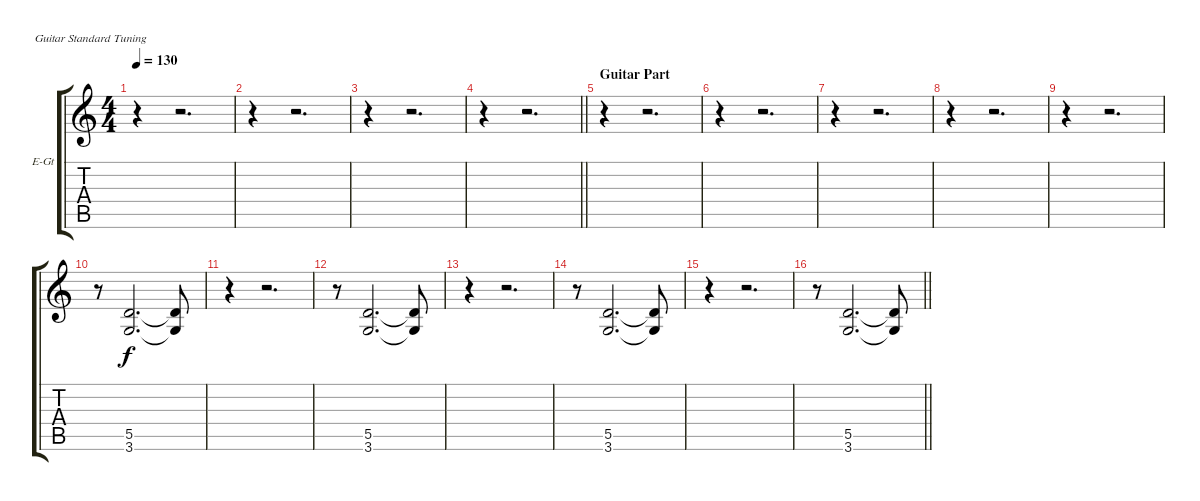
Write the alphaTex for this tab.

\bracketExtendMode groupsimilarinstruments
\firstSystemTrackNameOrientation horizontal
\otherSystemsTrackNameOrientation horizontal
\track ("Guitar 2" "E-Gt") {mute instrument distortionguitar}
\staff {score tabs}
\tuning (E4 B3 G3 D3 A2 E2)
\ts (4 4)
\tempo 130
\clef g2
\ks c
r.4{dy f} r.2{d} |
r.4 r.2{d} |
r.4 r.2{d} |
\barLineRight lightlight
r.4 r.2{d} |
\section ("" "Guitar Part")
r.4 r.2{d} |
r.4 r.2{d} |
r.4 r.2{d} |
r.4 r.2{d} |
r.4 r.2{d} |
r.8 (5.5 3.6).2{d} (5.5{t} 3.6{t}).8 |
r.4 r.2{d} |
r.8 (5.5 3.6).2{d} (5.5{t} 3.6{t}).8 |
r.4 r.2{d} |
r.8 (5.5 3.6).2{d} (5.5{t} 3.6{t}).8 |
r.4 r.2{d} |
\barLineRight lightlight
r.8 (5.5 3.6).2{d} (5.5{t} 3.6{t}).8
